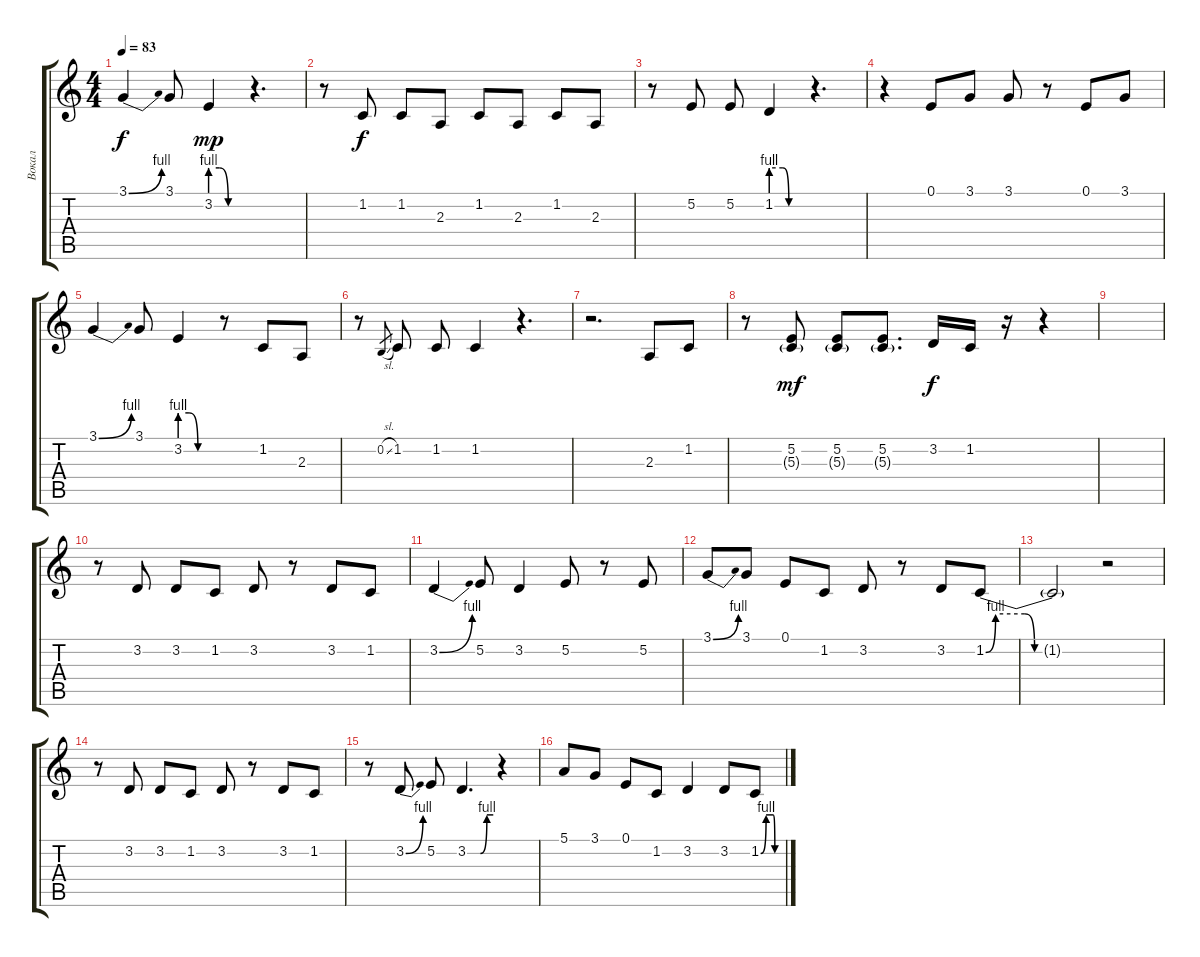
\track ("Вокал" "Вокал") {instrument clarinet}
\staff {score tabs}
\tuning (E4 B3 G3 D3 A2 E2) {hide}
\ts (4 4)
\tempo 83
\clef g2
\ks c
3.1{be (bend 0 0 60 4)}.4{dy f} 3.1.8 3.2{be (custom 0 4 15 4 30 0 60 0)}.4{dy mp} r.4{d} |
r.8 1.2.8{dy f} 1.2.8 2.3.8 1.2.8 2.3.8 1.2.8 2.3.8 |
r.8 5.2.8 5.2.8 1.2{be (custom 0 4 20 4 30 0 60 0)}.4 r.4{d} |
r.4 0.1.8 3.1.8 3.1.8 r.8 0.1.8 3.1.8 |
3.1{be (bend 0 0 60 4)}.4 3.1.8 3.2{be (custom 0 4 15 4 30 0 60 0)}.4 r.8 1.2.8 2.3.8 |
r.8 0.2{sl}.8{gr} 1.2.8 1.2.8 1.2.4 r.4{d} |
r.2{d} 2.3.8 1.2.8 |
r.8 (5.2 5.3{g}).8{dy mf} (5.2 5.3{g}).8 (5.2 5.3{g}).8{d} 3.2.16{dy f} 1.2.16 r.16 r.4 |
|
r.8 3.2.8 3.2.8 1.2.8 3.2.8 r.8 3.2.8 1.2.8 |
3.2{be (bend 0 0 60 4)}.4 5.2.8 3.2.4 5.2.8 r.8 5.2.8 |
3.1{be (bend 0 0 60 4)}.8 3.1.8 0.1.8 1.2.8 3.2.8 r.8 3.2.8 1.2{be (custom 0 0 5 4 20 4 25 0 60 0)}.8 |
1.2{t}.2 r.2 |
r.8 3.2.8 3.2.8 1.2.8 3.2.8 r.8 3.2.8 1.2.8 |
r.8 3.2{be (bend 0 0 60 4)}.8 5.2.8 3.2{be (custom 0 0 30 0 45 4 60 4)}.4{d} r.4 |
5.1.8 3.1.8 0.1.8 1.2.8 3.2.4 3.2.8 1.2{be (custom 0 0 15 4 35 4 40 0 60 0)}.8
